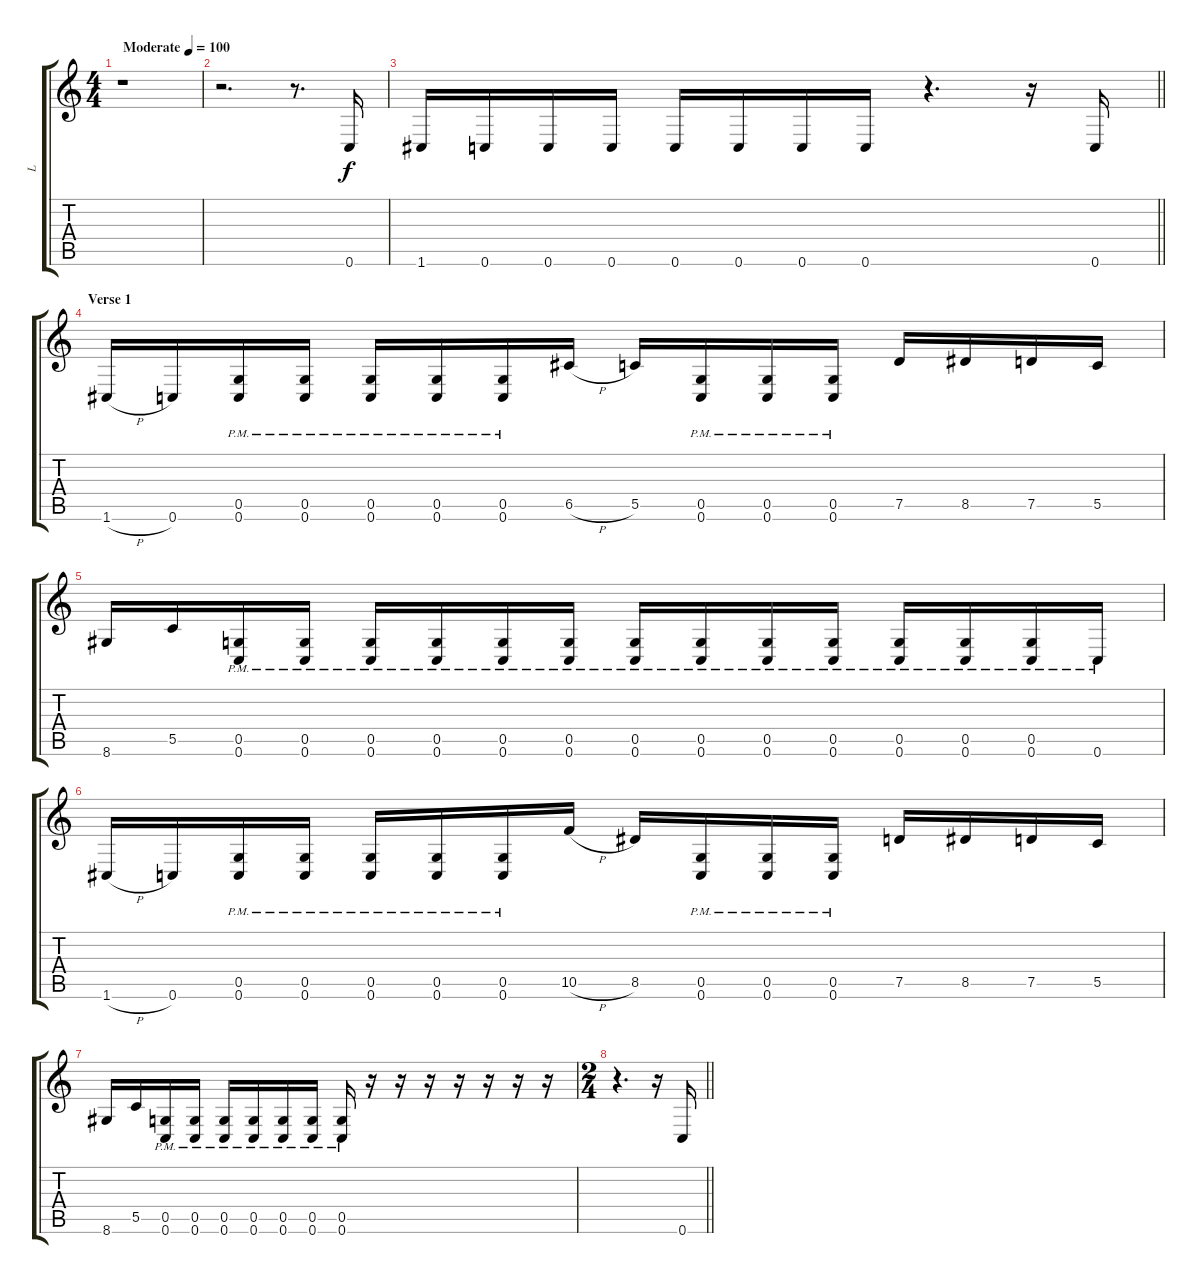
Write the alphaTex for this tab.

\track ("L" "L") {instrument distortionguitar}
\staff {score tabs}
\tuning (D4 A3 F3 C3 G2 C2) {hide}
\ts (4 4)
\tempo (100 "Moderate")
\clef g2
\ks c
r.1{txt "" dy f instrument distortionguitar} |
r.2{d} r.8{d} 0.6.16 |
\barLineRight lightlight
1.6.16 0.6.16 0.6.16 0.6.16 0.6.16 0.6.16 0.6.16 0.6.16 r.4{d} r.16 0.6.16 |
\section ("" "Verse 1")
1.6{h}.16 0.6.16 (0.5{pm} 0.6{pm}).16 (0.5{pm} 0.6{pm}).16 (0.5{pm} 0.6{pm}).16 (0.5{pm} 0.6{pm}).16 (0.5{pm} 0.6{pm}).16 6.5{h}.16 5.5.16 (0.5{pm} 0.6{pm}).16 (0.5{pm} 0.6{pm}).16 (0.5{pm} 0.6{pm}).16 7.5.16 8.5.16 7.5.16 5.5.16 |
8.6.16 5.5.16 (0.5{pm} 0.6{pm}).16 (0.5{pm} 0.6{pm}).16 (0.5{pm} 0.6{pm}).16 (0.5{pm} 0.6{pm}).16 (0.5{pm} 0.6{pm}).16 (0.5{pm} 0.6{pm}).16 (0.5{pm} 0.6{pm}).16 (0.5{pm} 0.6{pm}).16 (0.5{pm} 0.6{pm}).16 (0.5{pm} 0.6{pm}).16 (0.5{pm} 0.6{pm}).16 (0.5{pm} 0.6{pm}).16 (0.5{pm} 0.6{pm}).16 0.6{pm}.16 |
1.6{h}.16 0.6.16 (0.5{pm} 0.6{pm}).16 (0.5{pm} 0.6{pm}).16 (0.5{pm} 0.6{pm}).16 (0.5{pm} 0.6{pm}).16 (0.5{pm} 0.6{pm}).16 10.5{h}.16 8.5.16 (0.5{pm} 0.6{pm}).16 (0.5{pm} 0.6{pm}).16 (0.5{pm} 0.6{pm}).16 7.5.16 8.5.16 7.5.16 5.5.16 |
8.6.16 5.5.16 (0.5{pm} 0.6{pm}).16 (0.5{pm} 0.6{pm}).16 (0.5{pm} 0.6{pm}).16 (0.5{pm} 0.6{pm}).16 (0.5{pm} 0.6{pm}).16 (0.5{pm} 0.6{pm}).16 (0.5{pm} 0.6{pm}).16 r.16 r.16 r.16 r.16 r.16 r.16 r.16 |
\ts (2 4)
\barLineRight lightlight
r.4{d} r.16 0.6.16
